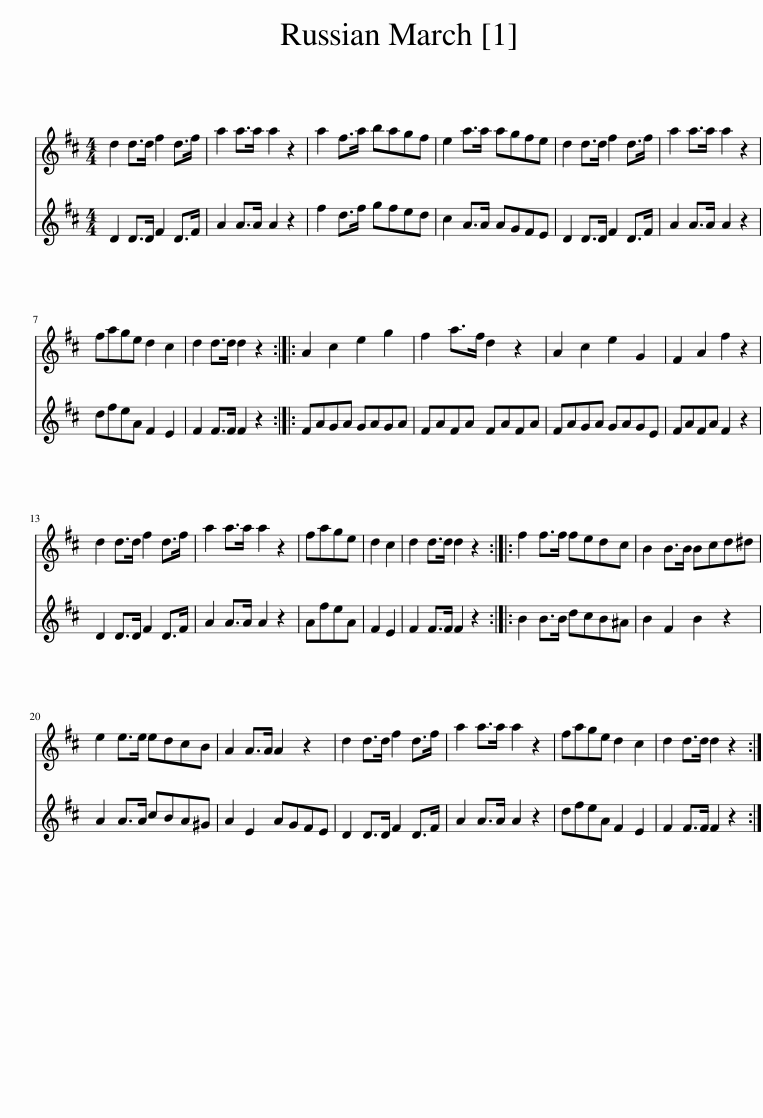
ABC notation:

X:1
%%score 1 2
L:1/8
M:4/4
I:linebreak $
K:D
V:1 treble
V:2 treble
V:1
 d2 d>d f2 d>f | a2 a>a a2 z2 | a2 f>a bagf | e2 a>a agfe | d2 d>d f2 d>f | %5
 a2 a>a a2 z2 |$ fage d2 c2 | d2 d>d d2 z2 :: A2 c2 e2 g2 | f2 a>f d2 z2 | %10
 A2 c2 e2 G2 | F2 A2 f2 z2 |$ d2 d>d f2 d>f | a2 a>a a2 z2 | fage | %15
 d2 c2 | d2 d>d d2 z2 :: f2 f>f fedc | B2 B>B Bcd^d |$ e2 e>e edcB | %20
 A2 A>A A2 z2 | d2 d>d f2 d>f | a2 a>a a2 z2 | fage d2 c2 | d2 d>d d2 z2 :| %25
V:2
 D2 D>D F2 D>F | A2 A>A A2 z2 | f2 d>f gfed | c2 A>A AGFE | D2 D>D F2 D>F | %5
 A2 A>A A2 z2 |$ dfeA F2 E2 | F2 F>F F2 z2 :: FAGA GAGA | FAFA FAFA | %10
 FAGA GAGE | FAFA F2 z2 |$ D2 D>D F2 D>F | A2 A>A A2 z2 | AfeA | %15
 F2 E2 | F2 F>F F2 z2 :: B2 B>B dcB^A | B2 F2 B2 z2 |$ A2 A>A cBA^G | %20
 A2 E2 AGFE | D2 D>D F2 D>F | A2 A>A A2 z2 | dfeA F2 E2 | F2 F>F F2 z2 :| %25
